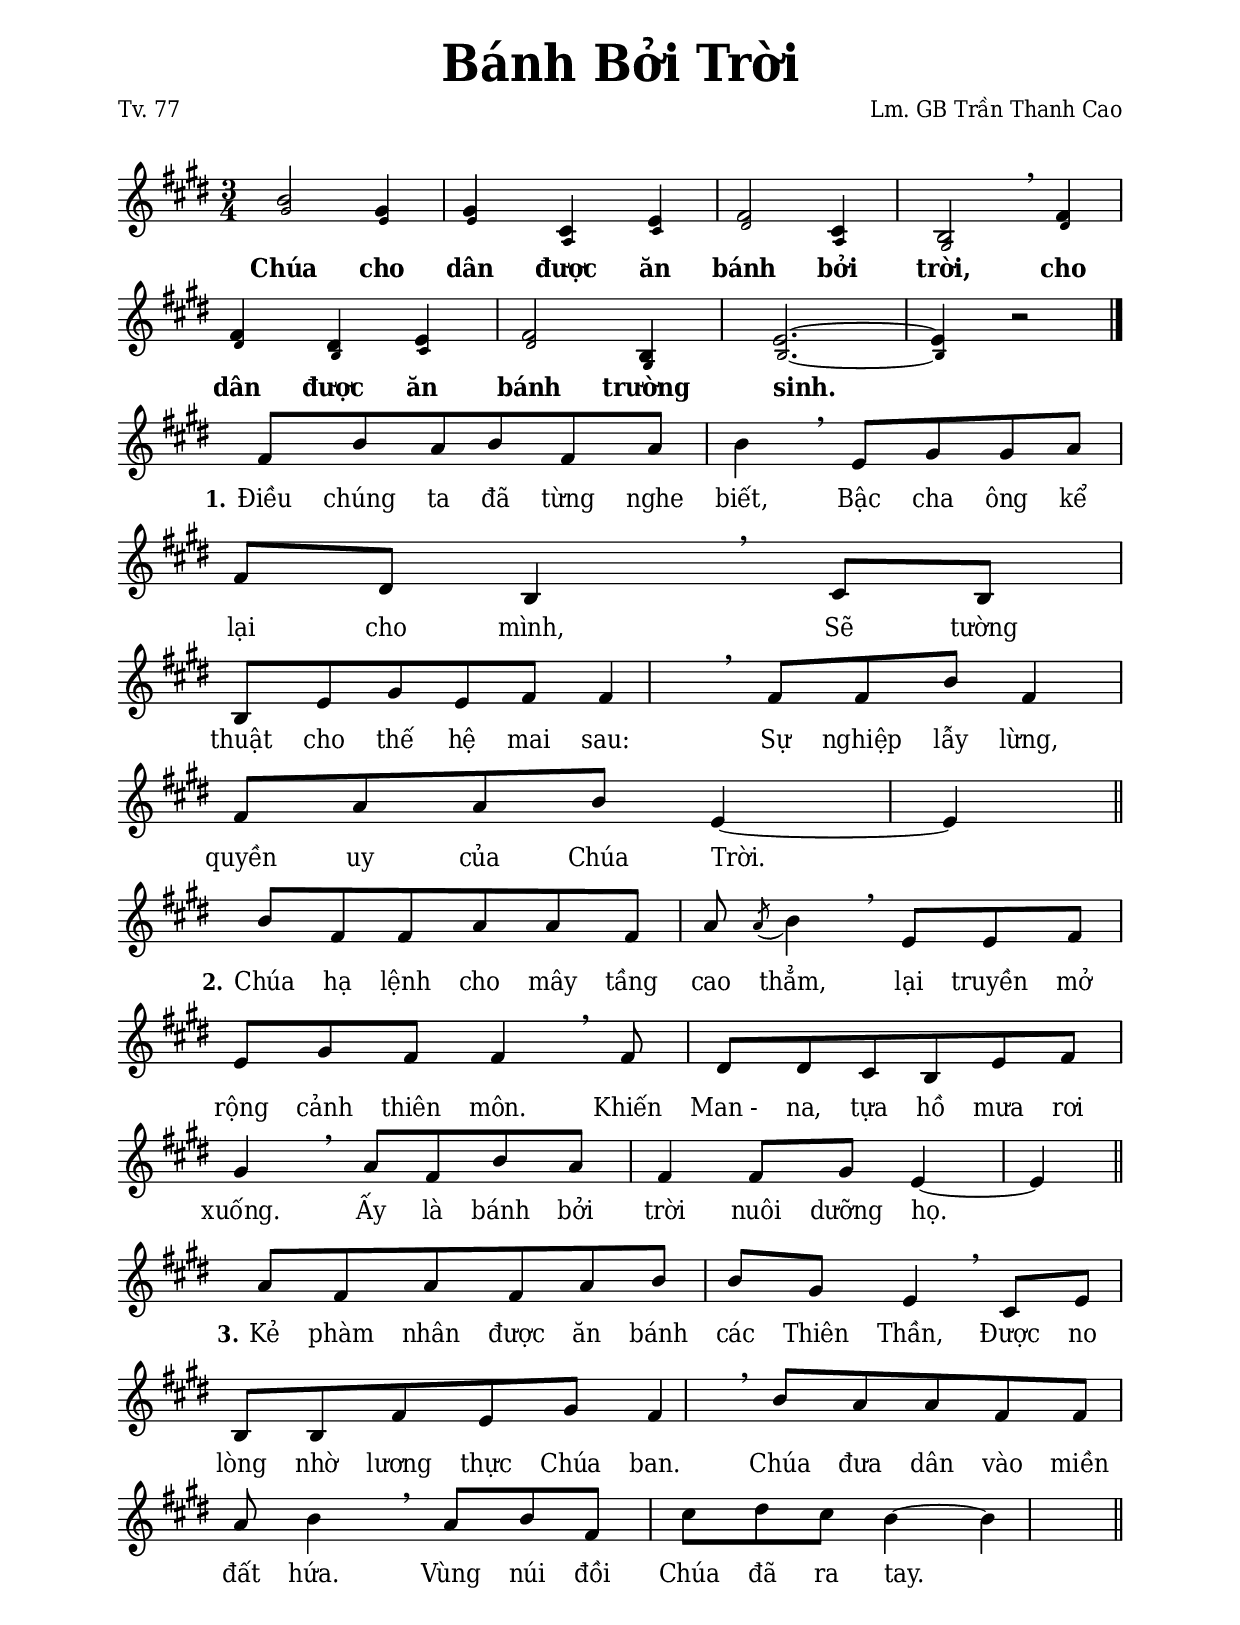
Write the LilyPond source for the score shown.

% Cài đặt chung
\version "2.22.1"
\include "english.ly"

\header {
  title = \markup { \fontsize #3 "Bánh Bởi Trời" }
  poet = "Tv. 77"
  composer = "Lm. GB Trần Thanh Cao"
  arranger = " "
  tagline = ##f
}

% Nhạc điệp khúc
nhacDiepKhucSop = \relative c'' {
  <>^\markup { \halign #50 " " }
  b2 gs4 |
  gs cs, e |
  fs2 cs4 |
  b2 \breathe fs'4 |
  fs ds e |
  fs2 b,4 |
  e2. ~ |
  e4 r2 \bar "|."
}

nhacDiepKhucBas = \relative c'' {
  gs2 e4 |
  e a, cs |
  ds2 a4 |
  gs2 ds'4 |
  ds b cs |
  ds2 gs,4 |
  b2. ~ |
  b4 r2
}

% Nhạc phiên khúc
nhacPhienKhucMot = \relative c' {
  fs8 b a b fs a b4 \breathe
  e,8 gs gs a fs ds b4 \breathe
  cs8 b b e gs e fs fs4 \breathe
  fs8 fs b fs4 fs8 a a b e,4 ~ e \bar "||"
}

nhacPhienKhucHai = \relative c'' {
  b8 fs fs a a fs a \acciaccatura a8 b4 \breathe
  e,8 e fs e gs fs fs4 \breathe
  fs8 ds ds cs b e fs gs4 \breathe
  a8 fs b a fs4 fs8 gs e4 ~ e \bar "||"
}

nhacPhienKhucBa = \relative c'' {
  a8 fs a fs a b b gs e4 \breathe
  cs8 e b b fs' e gs fs4 \breathe
  b8 a a fs fs a b4 \breathe
  a8 b fs cs' ds cs b4 ~ b \bar "||"
}

% Lời điệp khúc
loiDiepKhuc = \lyricmode {
  Chúa cho dân được ăn bánh bởi trời,
  cho dân được ăn bánh trường sinh.
}

% Lời phiên khúc
loiPhienKhucMot = \lyricmode {
  \set stanza = #"1."
  Điều chúng ta đã từng nghe biết,
  Bậc cha ông kể lại cho mình,
  Sẽ tường thuật cho thế hệ mai sau:
  Sự nghiệp lẫy lừng, quyền uy của Chúa Trời.
}

loiPhienKhucHai = \lyricmode {
  \set stanza = #"2."
  Chúa hạ lệnh cho mây tầng cao thẳm,
  lại truyền mở rộng cảnh thiên môn.
  Khiến "Man -" na, tựa hồ mưa rơi xuống.
  Ấy là bánh bởi trời nuôi dưỡng họ.
}

loiPhienKhucBa = \lyricmode {
  \set stanza = #"3."
  Kẻ phàm nhân được ăn bánh các Thiên Thần,
  Được no lòng nhờ lương thực Chúa ban.
  Chúa đưa dân vào miền đất hứa.
  Vùng núi đồi Chúa đã ra tay.
}


% Dàn trang
\paper {
  #(set-paper-size "a4")
  top-margin = 20\mm
  bottom-margin = 10\mm
  left-margin = 20\mm
  right-margin = 20\mm
  indent = #0
  #(define fonts
    (make-pango-font-tree
      "Deja Vu Serif Condensed"
      "Deja Vu Serif Condensed"
      "Deja Vu Serif Condensed"
      (/ 20 20)))
  page-count = #1
  system-system-spacing = #'((basic-distance . 11.5)
                             (minimum-distance . 11.5)
                             (padding . 1))
  score-system-spacing = #'((basic-distance . 11.5)
                             (minimum-distance . 11.5)
                             (padding . 1))
}

% Thiết lập tông và nhịp
TongNhip = { \key e \major \time 3/4 }

% Đổi kích thước nốt cho bè phụ
notBePhu =
#(define-music-function (font-size music) (number? ly:music?)
   (for-some-music
     (lambda (m)
       (if (music-is-of-type? m 'rhythmic-event)
           (begin
             (set! (ly:music-property m 'tweaks)
                   (cons `(font-size . ,font-size)
                         (ly:music-property m 'tweaks)))
             #t)
           #f))
     music)
   music)

\score {
  \new ChoirStaff <<
    \new Staff = diepKhuc \with {
        \consists "Merge_rests_engraver"
        %\magnifyStaff #(magstep +1)
        printPartCombineTexts = ##f
      }
      <<
      \new Voice \TongNhip \partCombine 
        \nhacDiepKhucSop
        \notBePhu -3 { \nhacDiepKhucBas }
      \new NullVoice = nhacThamChieu \nhacDiepKhucSop
      \new Lyrics \with {
          \override VerticalAxisGroup.
            nonstaff-relatedstaff-spacing.padding = #0.5
          \override VerticalAxisGroup.
            nonstaff-unrelatedstaff-spacing.padding = #1
        }
        \lyricsto nhacThamChieu \loiDiepKhuc
      >>
  >>
  \layout {
    \override Lyrics.LyricText.font-series = #'bold
    %\override Lyrics.LyricText.font-size = #+2
    \override Lyrics.LyricSpace.minimum-distance = #4.0
    \override Score.BarNumber.break-visibility = ##(#f #f #f)
    \override Score.SpacingSpanner.uniform-stretching = ##t
  }
}

\score {
  \new ChoirStaff <<
    \new Staff = phienKhuc \with {
        %\magnifyStaff #(magstep +1)
      }
      <<
      \new Voice = beSop {
        \key e \major \time 3/4 \nhacPhienKhucMot
      }
    >>
    \new Lyrics \with {
          \override VerticalAxisGroup.
            nonstaff-relatedstaff-spacing.padding = #1
          \override VerticalAxisGroup.
            nonstaff-unrelatedstaff-spacing.padding = #1
        }
        \lyricsto beSop \loiPhienKhucMot
  >>
  \layout {
    \override Staff.TimeSignature.transparent = ##t
    %\override Lyrics.LyricText.font-size = #+2
    \override Lyrics.LyricSpace.minimum-distance = #3.0
    \override Score.BarNumber.break-visibility = ##(#f #f #f)
    \override Score.SpacingSpanner.uniform-stretching = ##t
    \set Score.barAlways = ##t
    \set Score.defaultBarType = ""
  } 
}

\score {
  \new ChoirStaff <<
    \new Staff = phienKhuc \with {
        %\magnifyStaff #(magstep +1)
      }
      <<
      \new Voice = beSop {
        \key e \major \time 3/4 \nhacPhienKhucHai
      }
    >>
    \new Lyrics \with {
          \override VerticalAxisGroup.
            nonstaff-relatedstaff-spacing.padding = #1
          \override VerticalAxisGroup.
            nonstaff-unrelatedstaff-spacing.padding = #1
        }
        \lyricsto beSop \loiPhienKhucHai
  >>
  \layout {
    \override Staff.TimeSignature.transparent = ##t
    %\override Lyrics.LyricText.font-size = #+2
    \override Lyrics.LyricSpace.minimum-distance = #2.7
    \override Score.BarNumber.break-visibility = ##(#f #f #f)
    \override Score.SpacingSpanner.uniform-stretching = ##t
    \set Score.barAlways = ##t
    \set Score.defaultBarType = ""
  } 
}

\score {
  \new ChoirStaff <<
    \new Staff = phienKhuc \with {
        %\magnifyStaff #(magstep +1)
      }
      <<
      \new Voice = beSop {
        \key e \major \time 3/4 \nhacPhienKhucBa
      }
    >>
    \new Lyrics \with {
          \override VerticalAxisGroup.
            nonstaff-relatedstaff-spacing.padding = #1
          \override VerticalAxisGroup.
            nonstaff-unrelatedstaff-spacing.padding = #1
        }
        \lyricsto beSop \loiPhienKhucBa
  >>
  \layout {
    \override Staff.TimeSignature.transparent = ##t
    %\override Lyrics.LyricText.font-size = #+2
    \override Lyrics.LyricSpace.minimum-distance = #2.7
    \override Score.BarNumber.break-visibility = ##(#f #f #f)
    \override Score.SpacingSpanner.uniform-stretching = ##t
    \set Score.barAlways = ##t
    \set Score.defaultBarType = ""
  } 
}
